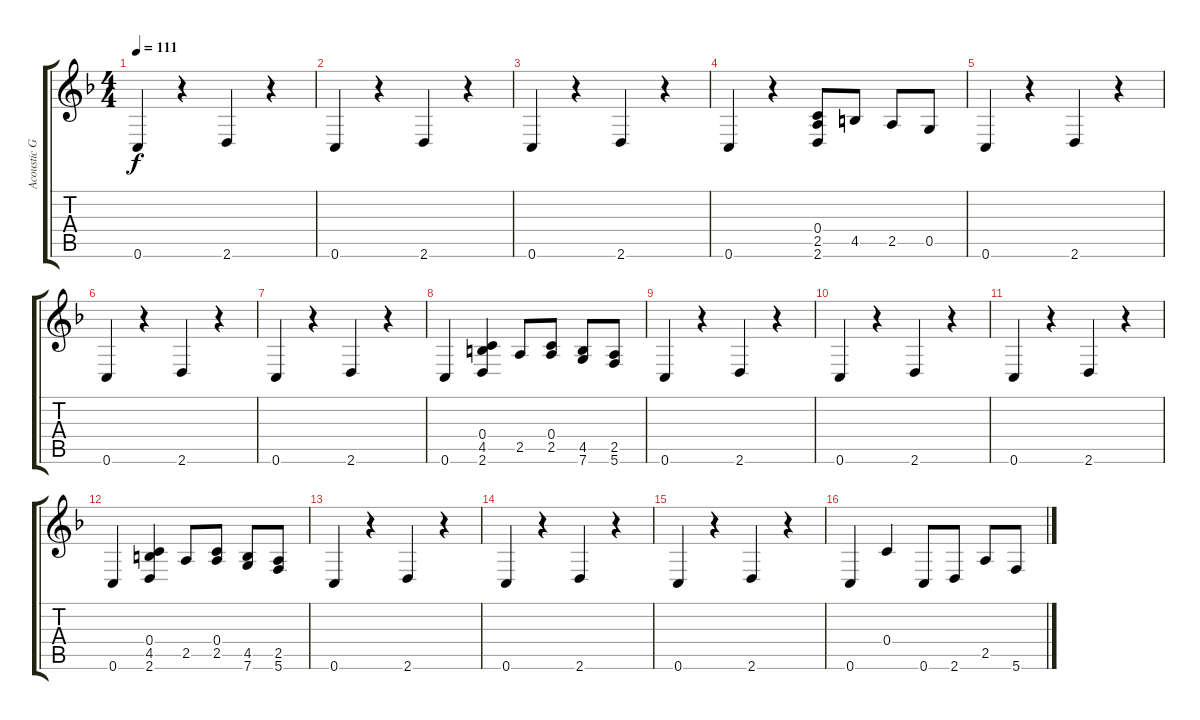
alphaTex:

\track ("Acoustic Guitar (Steel) Tuned CGCGCE" "Acoustic G") {instrument acousticguitarsteel}
\staff {score tabs}
\tuning (E4 C4 G3 C3 G2 C2) {hide}
\ts (4 4)
\tempo 111
\clef g2
\ks f
0.6.4{dy f} r.4 2.6.4 r.4 |
0.6.4 r.4 2.6.4 r.4 |
0.6.4 r.4 2.6.4 r.4 |
0.6.4 r.4 (0.4 2.5 2.6).8 4.5.8 2.5.8 0.5.8 |
0.6.4 r.4 2.6.4 r.4 |
0.6.4 r.4 2.6.4 r.4 |
0.6.4 r.4 2.6.4 r.4 |
0.6.4 (0.4 4.5 2.6).4 2.5.8 (0.4 2.5).8 (4.5 7.6).8 (2.5 5.6).8 |
0.6.4 r.4 2.6.4 r.4 |
0.6.4 r.4 2.6.4 r.4 |
0.6.4 r.4 2.6.4 r.4 |
0.6.4 (0.4 4.5 2.6).4 2.5.8 (0.4 2.5).8 (4.5 7.6).8 (2.5 5.6).8 |
0.6.4 r.4 2.6.4 r.4 |
0.6.4 r.4 2.6.4 r.4 |
0.6.4 r.4 2.6.4 r.4 |
0.6.4 0.4.4 0.6.8 2.6.8 2.5.8 5.6.8
